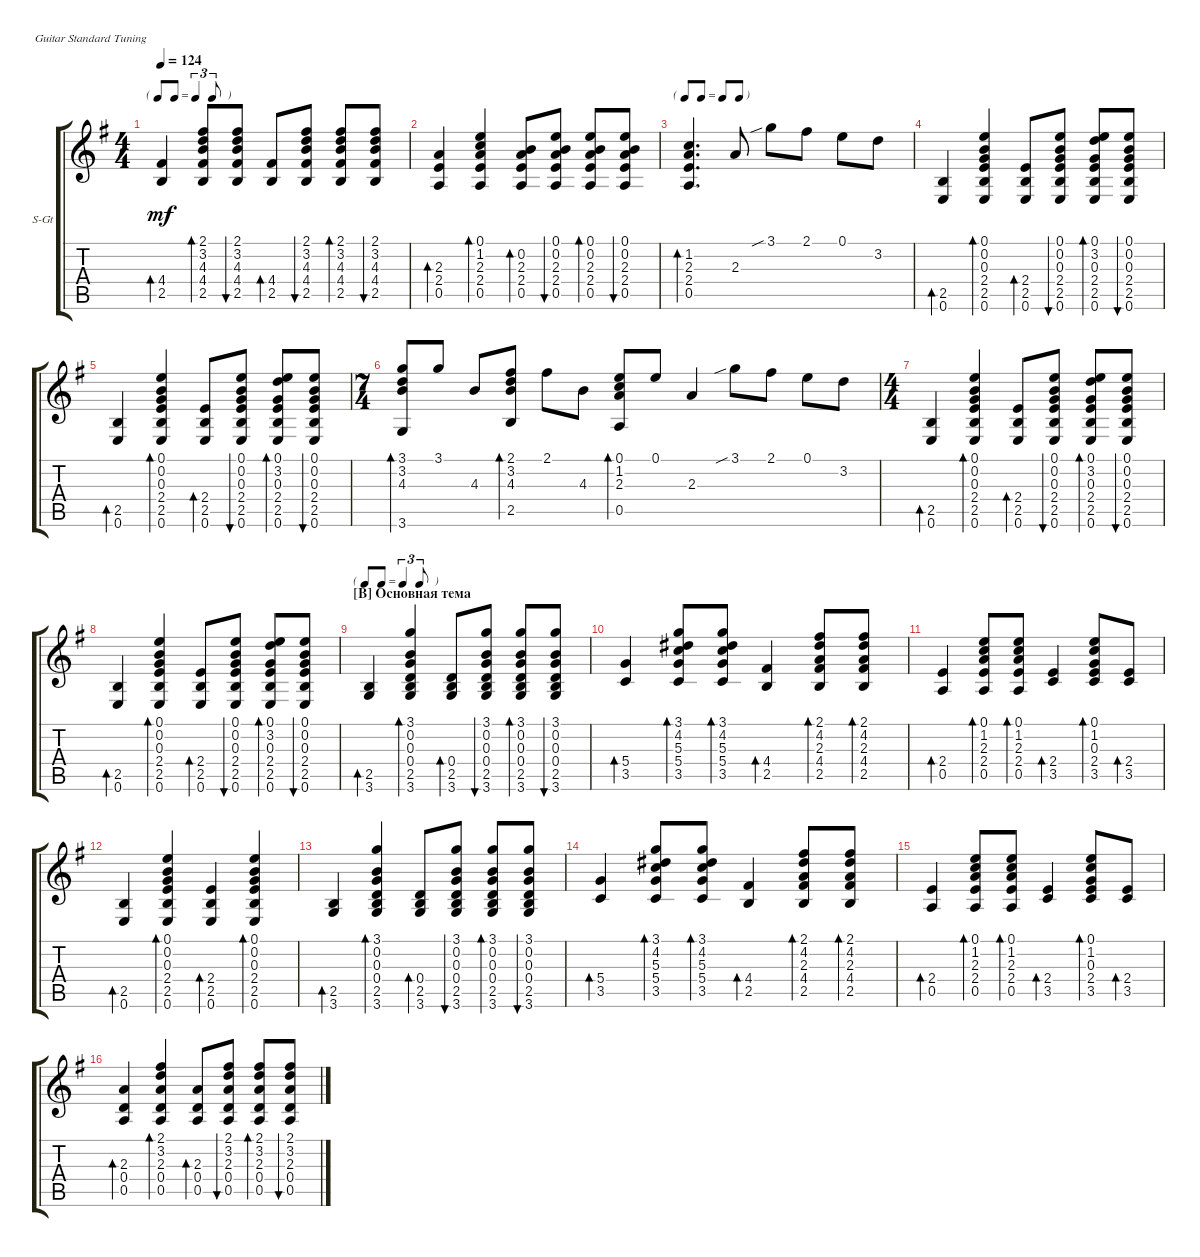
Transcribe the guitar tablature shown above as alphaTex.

\defaultSystemsLayout 4
\bracketExtendMode groupsimilarinstruments
\firstSystemTrackNameOrientation horizontal
\otherSystemsTrackNameOrientation horizontal
\track ("Steel Guitar" "S-Gt") {instrument acousticguitarsteel}
\staff {score tabs}
\tuning (E4 B3 G3 D3 A2 E2)
\ts (4 4)
\tf triplet8th
\tempo 124
\clef g2
\ks eminor
(2.5 4.4).4{bd 30 dy mf} (2.5 4.4 4.3 3.2 2.1).8{bd 30} (2.5 4.4 4.3 3.2 2.1).8{bu 30} (2.5 4.4).8{bd 30} (2.5 4.4 4.3 3.2 2.1).8{bu 30} (2.5 4.4 4.3 3.2 2.1).8{bd 30} (2.5 4.4 4.3 3.2 2.1).8{bu 30} |
(2.4 2.3 0.5).4{bd 30} (2.4 2.3 1.2 0.1 0.5).4{bd 30} (2.4 2.3 0.5 0.2).8{bd 30} (2.4 2.3 0.2 0.1 0.5).8{bu 30} (2.4 2.3 0.2 0.1 0.5).8{bd 30} (2.4 2.3 0.2 0.1 0.5).8{bu 30} |
\tf none
(2.4 2.3 0.5 1.2).4{d bd 30} 2.3.8 3.1{sib}.8 2.1.8 0.1.8 3.2.8 |
(0.6 2.5).4{bd 30} (0.6 2.5 2.4 0.3 0.2 0.1).4{bd 30} (0.6 2.5 2.4).8{bd 30} (0.6 2.5 2.4 0.3 0.2 0.1).8{bu 30} (0.6 2.5 2.4 0.3 3.2 0.1).8{bd 30} (0.6 2.5 2.4 0.3 0.2 0.1).8{bu 30} |
(0.6 2.5).4{bd 30} (0.6 2.5 2.4 0.3 0.2 0.1).4{bd 30} (0.6 2.5 2.4).8{bd 30} (0.6 2.5 2.4 0.3 0.2 0.1).8{bu 30} (0.6 2.5 2.4 0.3 3.2 0.1).8{bd 30} (0.6 2.5 2.4 0.3 0.2 0.1).8{bu 30} |
\ts (7 4)
(3.2 3.1 4.3 3.6).8{bd 30} 3.1.8 4.3.8 (2.5 3.2 2.1 4.3).8{bd 30} 2.1.8 4.3.8 (0.5 1.2 0.1 2.3).8{bd 30} 0.1.8 2.3.4 3.1{sib}.8 2.1.8 0.1.8 3.2.8 |
\ts (4 4)
(0.6 2.5).4{bd 30} (0.6 2.5 2.4 0.3 0.2 0.1).4{bd 30} (0.6 2.5 2.4).8{bd 30} (0.6 2.5 2.4 0.3 0.2 0.1).8{bu 30} (0.6 2.5 2.4 0.3 3.2 0.1).8{bd 30} (0.6 2.5 2.4 0.3 0.2 0.1).8{bu 30} |
(0.6 2.5).4{bd 30} (0.6 2.5 2.4 0.3 0.2 0.1).4{bd 30} (0.6 2.5 2.4).8{bd 30} (0.6 2.5 2.4 0.3 0.2 0.1).8{bu 30} (0.6 2.5 2.4 0.3 3.2 0.1).8{bd 30} (0.6 2.5 2.4 0.3 0.2 0.1).8{bu 30} |
\tf triplet8th
\section ("B" "Основная тема")
(3.6 2.5).4{bd 30} (3.6 2.5 0.4 0.3 0.2 3.1).4{bd 30} (3.6 2.5 0.4).8{bd 30} (3.6 2.5 0.4 0.3 0.2 3.1).8{bu 30} (3.6 2.5 0.4 0.3 0.2 3.1).8{bd 30} (3.6 2.5 0.4 0.3 0.2 3.1).8{bu 30} |
(3.5 5.4).4{bd 30} (3.5 5.4 5.3 4.2 3.1).8{bd 30} (3.5 5.4 3.1 4.2 5.3).8{bd 30} (2.5 4.4).4{bd 30} (2.5 4.4 2.3 4.2 2.1).8{bd 30} (2.5 4.4 2.1 4.2 2.3).8{bd 30} |
(0.5 2.4).4{bd 30} (0.5 2.4 2.3 1.2 0.1).8{bd 30} (0.5 2.4 0.1 1.2 2.3).8{bd 30} (3.5 2.4).4{bd 30} (3.5 2.4 0.3 1.2 0.1).8{bd 30} (3.5 2.4).8{bd 30} |
(0.6 2.5).4{bd 30} (0.6 2.5 2.4 0.3 0.2 0.1).4{bd 30} (0.6 2.5 2.4).4{bd 30} (0.6 2.5 2.4 0.3 0.2 0.1).4{bd 30} |
(3.6 2.5).4{bd 30} (3.6 2.5 0.4 0.3 0.2 3.1).4{bd 30} (3.6 2.5 0.4).8{bd 30} (3.6 2.5 0.4 0.3 0.2 3.1).8{bu 30} (3.6 2.5 0.4 0.3 0.2 3.1).8{bd 30} (3.6 2.5 0.4 0.3 0.2 3.1).8{bu 30} |
(3.5 5.4).4{bd 30} (3.5 5.4 5.3 4.2 3.1).8{bd 30} (3.5 5.4 3.1 4.2 5.3).8{bd 30} (2.5 4.4).4{bd 30} (2.5 4.4 2.3 4.2 2.1).8{bd 30} (2.5 4.4 2.1 4.2 2.3).8{bd 30} |
(0.5 2.4).4{bd 30} (0.5 2.4 2.3 1.2 0.1).8{bd 30} (0.5 2.4 0.1 1.2 2.3).8{bd 30} (3.5 2.4).4{bd 30} (3.5 2.4 0.3 1.2 0.1).8{bd 30} (3.5 2.4).8{bd 30} |
(0.4 2.3 0.5).4{bd 30} (0.4 2.3 3.2 2.1 0.5).4{bd 30} (0.4 2.3 0.5).8{bd 30} (0.4 2.3 3.2 2.1 0.5).8{bu 30} (0.4 2.3 3.2 2.1 0.5).8{bd 30} (0.4 2.3 3.2 2.1 0.5).8{bu 30}
